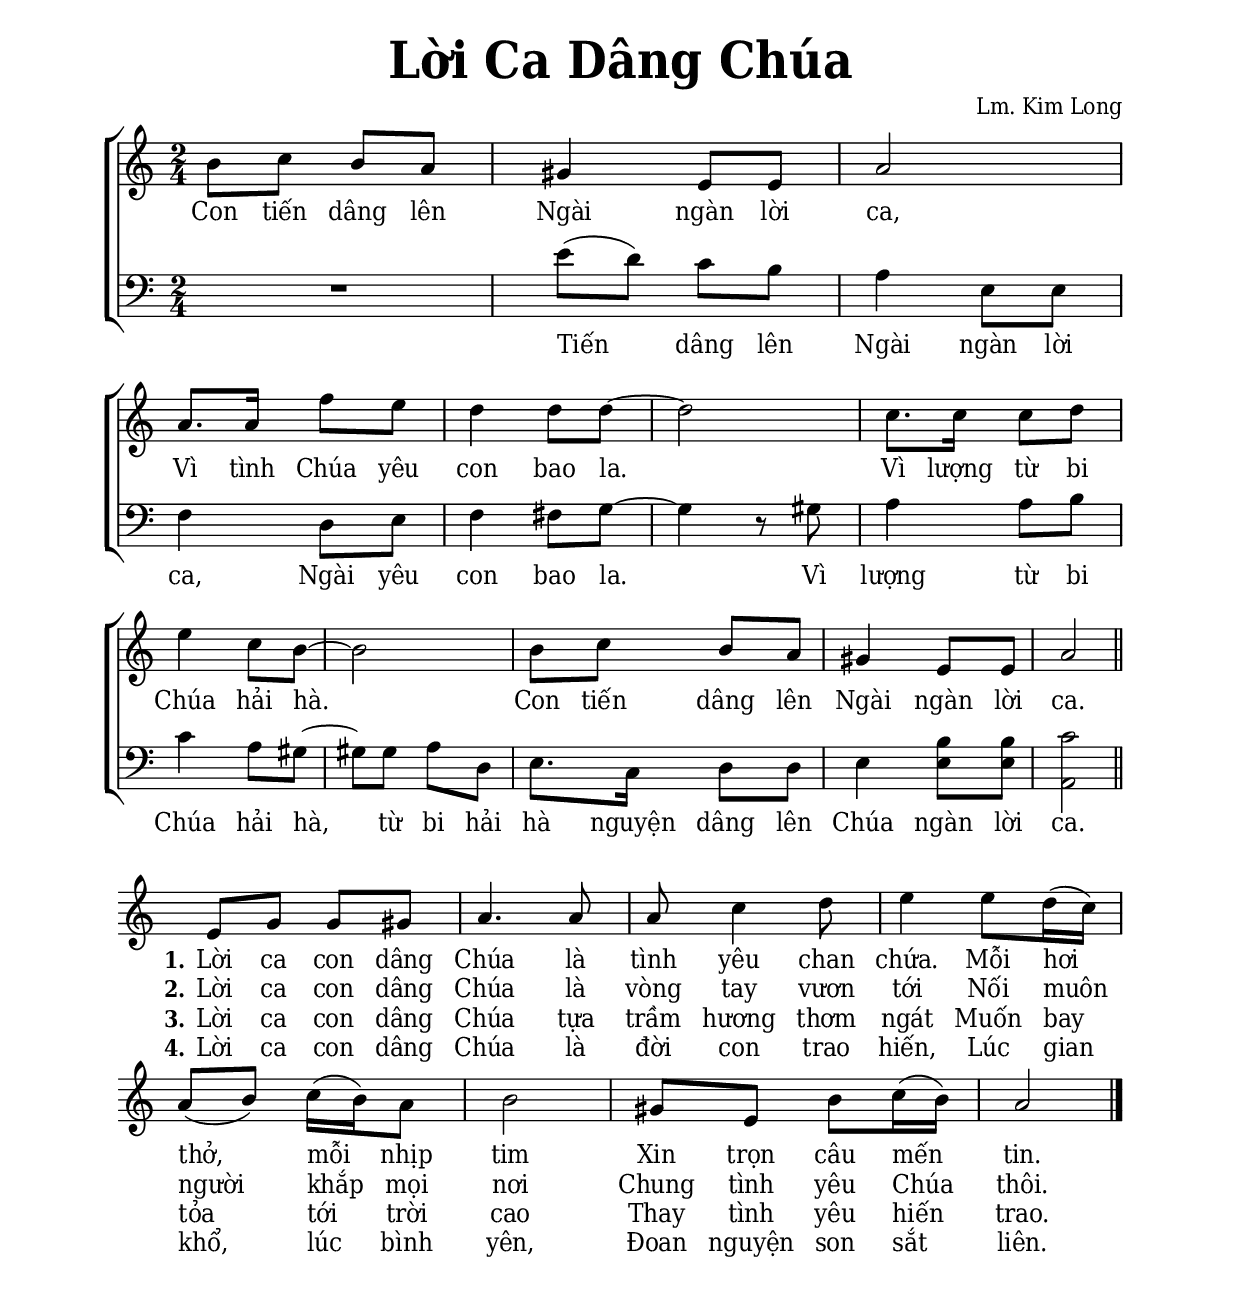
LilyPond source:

% Cài đặt chung
\version "2.22.1"
\include "english.ly"

\header {
  title = \markup { \fontsize #3 "Lời Ca Dâng Chúa" }
  composer = "Lm. Kim Long"
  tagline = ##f
}

% Nhạc
nhacDiepKhucSop = \relative c'' {
  b8 c b a |
  gs4 e8 e |
  a2 |
  a8. a16 f'8 e |
  d4 d8 d ~ |
  d2 |
  c8. c16 c8 d |
  e4 c8 b ~ |
  b2 |
  b8 c b a |
  gs4 e8 e |
  a2 \bar "||"
}

nhacDiepKhucBas = \relative c' {
  R2
  e8 (d) c b |
  a4 e8 e |
  f4 d8 e |
  f4 fs8 g ~ |
  g4 r8 gs |
  a4 a8 b |
  c4 a8 gs ~ |
  gs! gs a d, |
  e8. c16 d8 d |
  e4 <b' e,>8 <b e,> |
  <c a,>2
}

nhacPhienKhuc = \relative c' {
  e8 g g gs |
  a4. a8 |
  a c4 d8 |
  e4 e8 d16 (c) |
  a8 (b) c16 (b) a8 |
  b2 |
  gs8 e b' c16 (b) |
  a2 \bar "|."
}

% Lời
loiDiepKhucSop = \lyricmode {
  Con tiến dâng lên Ngài ngàn lời ca,
  Vì tình Chúa yêu con bao la.
  Vì lượng từ bi Chúa hải hà.
  Con tiến dâng lên Ngài ngàn lời ca.
}

loiDiepKhucBas = \lyricmode {
  Tiến dâng lên Ngài ngàn lời ca,
  Ngài yêu con bao la.
  Vì lượng từ bi Chúa hải hà,
  từ bi hải hà nguyện dâng lên Chúa ngàn lời ca.
}

loiPhienKhucMot = \lyricmode {
  \set stanza = "1."
  Lời ca con dâng Chúa là tình yêu chan chứa.
  Mỗi hơi thở, mỗi nhịp tim Xin trọn câu mến tin.
}

loiPhienKhucHai = \lyricmode {
  \set stanza = "2."
  Lời ca con dâng Chúa là vòng tay vươn tới
  Nối muôn người khắp mọi nơi Chung tình yêu Chúa thôi.
}

loiPhienKhucBa = \lyricmode {
  \set stanza = "3."
  Lời ca con dâng Chúa tựa trầm hương thơm ngát
  Muốn bay tỏa tới trời cao Thay tình yêu hiến trao.
}

loiPhienKhucBon = \lyricmode {
  \set stanza = "4."
  Lời ca con dâng Chúa là đời con trao hiến,
  Lúc gian khổ, lúc bình yên, Đoan nguyện son sắt liên.
}

% Dàn trang
\paper {
  #(set-paper-size "a4")
  top-margin = 15\mm
  bottom-margin = 15\mm
  left-margin = 20\mm
  right-margin = 20\mm
  indent = #0
  #(define fonts
    (make-pango-font-tree
      "Deja Vu Serif Condensed"
      "Deja Vu Serif Condensed"
      "Deja Vu Serif Condensed"
      (/ 20 20)))
  print-page-number = #f
  %page-count = #1
}

TongNhip = {
  \key c \major \time 2/4
  \set Timing.beamExceptions = #'()
  \set Timing.baseMoment = #(ly:make-moment 1/4)
}

\score {
  \new ChoirStaff <<
    \new Staff <<
      \new Voice = "beSop" {
        \clef treble \TongNhip \nhacDiepKhucSop
      }
      \new Lyrics \lyricsto beSop \loiDiepKhucSop
    >>
    \new Staff <<
        \clef "bass"
        \new Voice = beBas {
          \TongNhip \nhacDiepKhucBas
        }
      \new Lyrics \lyricsto beBas \loiDiepKhucBas
    >>
  >>
  \layout {
    \override Lyrics.LyricSpace.minimum-distance = #2.0
    \override Score.BarNumber.break-visibility = ##(#f #f #f)
    \override Score.SpacingSpanner.uniform-stretching = ##t
  }
}

\score {
  \new ChoirStaff <<
    \new Staff
      <<
      \new Voice = beSop {
        \TongNhip \nhacPhienKhuc
      }
    >>
    \new Lyrics \lyricsto beSop \loiPhienKhucMot
    \new Lyrics \lyricsto beSop \loiPhienKhucHai
    \new Lyrics \lyricsto beSop \loiPhienKhucBa
    \new Lyrics \lyricsto beSop \loiPhienKhucBon
  >>
  \layout {
    \override Staff.TimeSignature.transparent = ##t
    %\override Lyrics.LyricText.font-size = #+2.2
    \override Lyrics.LyricSpace.minimum-distance = #2.0
    \override Score.BarNumber.break-visibility = ##(#f #f #f)
    \override Score.SpacingSpanner.uniform-stretching = ##t
  } 
}
